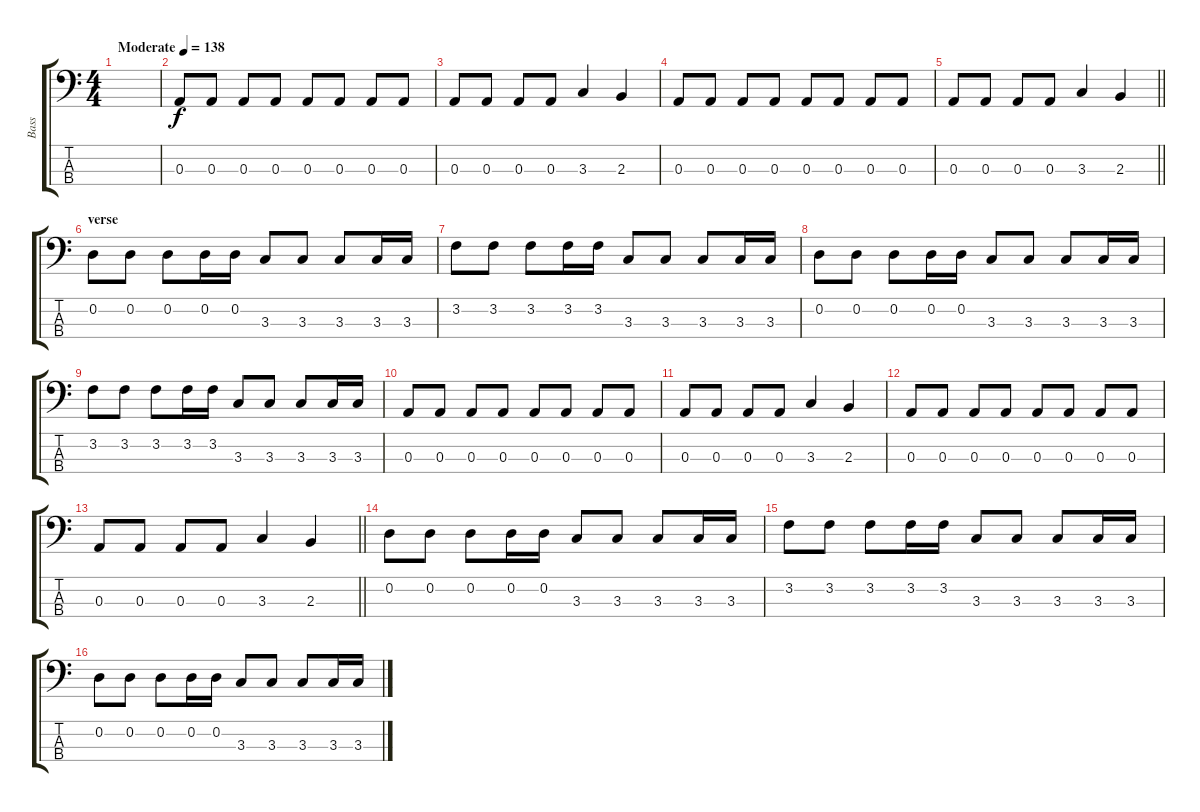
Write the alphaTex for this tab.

\track ("Bass" "Bass") {instrument electricbassfinger}
\staff {score tabs}
\tuning (G2 D2 A1 E1) {hide}
\ts (4 4)
\tempo (138 "Moderate")
\clef f4
\ks c
|
0.3.8 0.3.8 0.3.8 0.3.8 0.3.8 0.3.8 0.3.8 0.3.8 |
0.3.8 0.3.8 0.3.8 0.3.8 3.3.4 2.3.4 |
0.3.8 0.3.8 0.3.8 0.3.8 0.3.8 0.3.8 0.3.8 0.3.8 |
\barLineRight lightlight
0.3.8 0.3.8 0.3.8 0.3.8 3.3.4 2.3.4 |
\section ("" "verse")
0.2.8 0.2.8 0.2.8 0.2.16 0.2.16 3.3.8 3.3.8 3.3.8 3.3.16 3.3.16 |
3.2.8 3.2.8 3.2.8 3.2.16 3.2.16 3.3.8 3.3.8 3.3.8 3.3.16 3.3.16 |
0.2.8 0.2.8 0.2.8 0.2.16 0.2.16 3.3.8 3.3.8 3.3.8 3.3.16 3.3.16 |
3.2.8 3.2.8 3.2.8 3.2.16 3.2.16 3.3.8 3.3.8 3.3.8 3.3.16 3.3.16 |
0.3.8 0.3.8 0.3.8 0.3.8 0.3.8 0.3.8 0.3.8 0.3.8 |
0.3.8 0.3.8 0.3.8 0.3.8 3.3.4 2.3.4 |
0.3.8 0.3.8 0.3.8 0.3.8 0.3.8 0.3.8 0.3.8 0.3.8 |
\barLineRight lightlight
0.3.8 0.3.8 0.3.8 0.3.8 3.3.4 2.3.4 |
0.2.8 0.2.8 0.2.8 0.2.16 0.2.16 3.3.8 3.3.8 3.3.8 3.3.16 3.3.16 |
3.2.8 3.2.8 3.2.8 3.2.16 3.2.16 3.3.8 3.3.8 3.3.8 3.3.16 3.3.16 |
0.2.8 0.2.8 0.2.8 0.2.16 0.2.16 3.3.8 3.3.8 3.3.8 3.3.16 3.3.16
